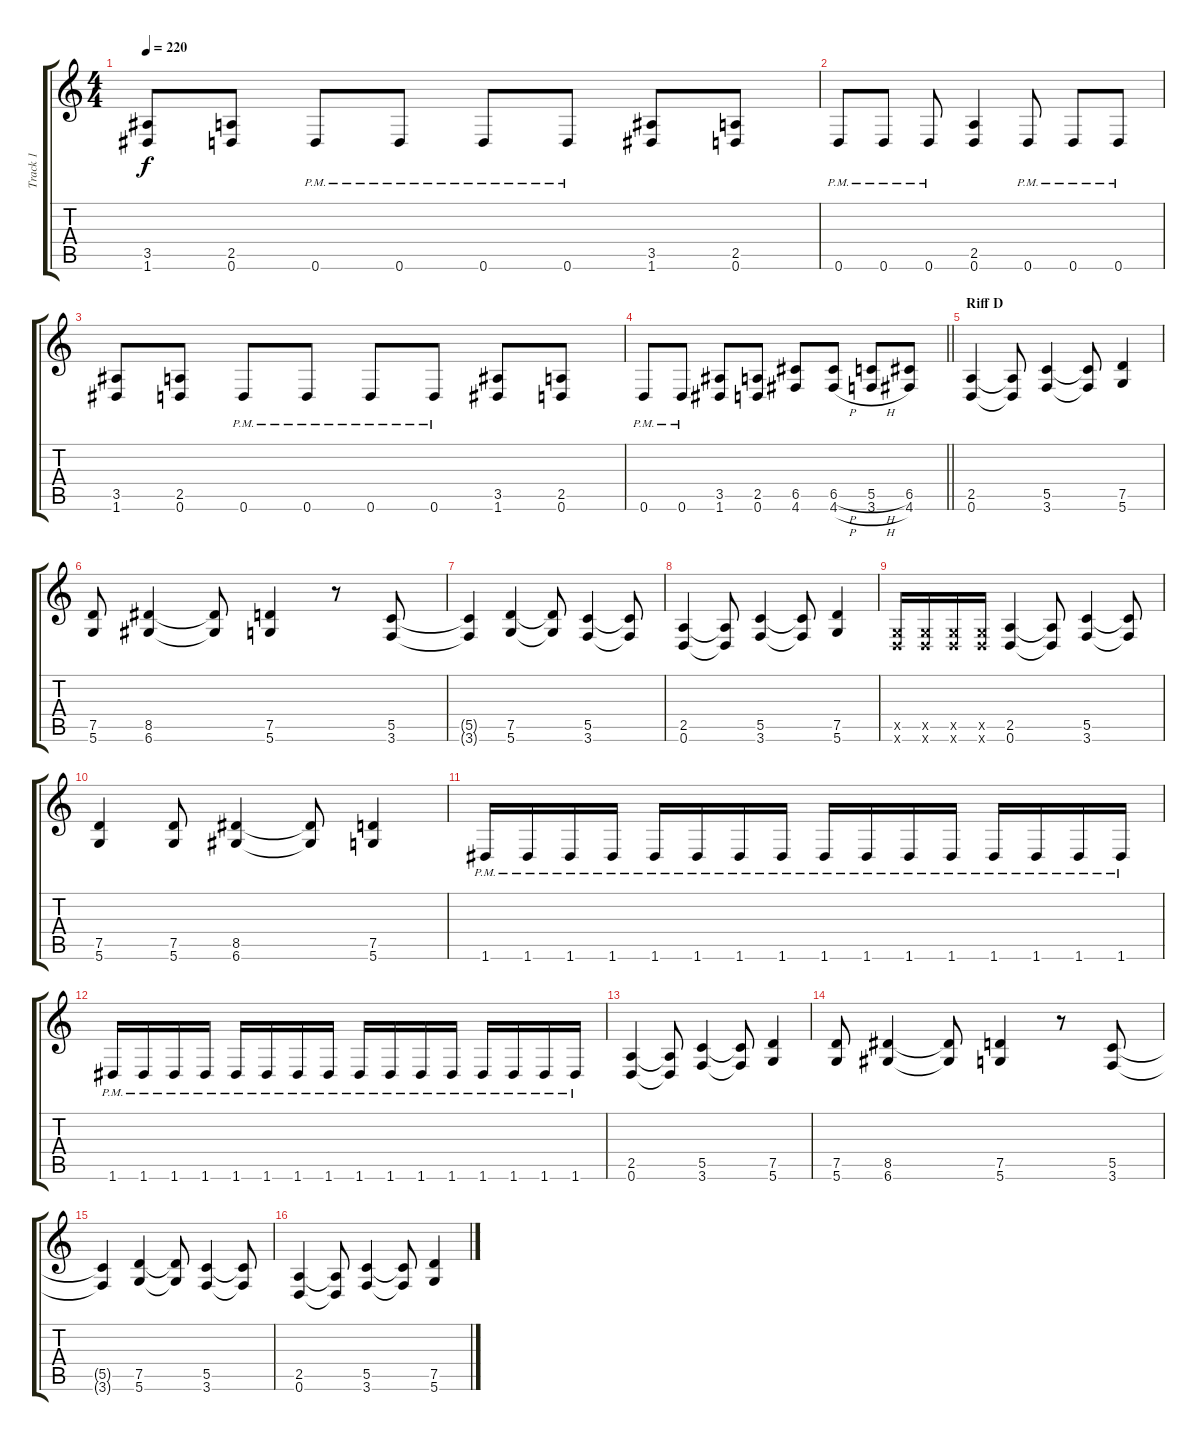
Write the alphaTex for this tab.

\track ("Track 1" "Track 1") {instrument distortionguitar}
\staff {score tabs}
\tuning (D4 A3 F3 C3 G2 D2) {hide}
\ts (4 4)
\tempo 220
\clef g2
\ks c
(3.5 1.6).8{dy f} (2.5 0.6).8 0.6{pm}.8 0.6{pm}.8 0.6{pm}.8 0.6{pm}.8 (3.5 1.6).8 (2.5 0.6).8 |
0.6{pm}.8 0.6{pm}.8 0.6{pm}.8 (2.5 0.6).4 0.6{pm}.8 0.6{pm}.8 0.6{pm}.8 |
(3.5 1.6).8 (2.5 0.6).8 0.6{pm}.8 0.6{pm}.8 0.6{pm}.8 0.6{pm}.8 (3.5 1.6).8 (2.5 0.6).8 |
\barLineRight lightlight
0.6{pm}.8 0.6{pm}.8 (3.5 1.6).8 (2.5 0.6).8 (6.5 4.6).8 (6.5{h} 4.6{h}).8 (5.5{h} 3.6{h}).8 (6.5 4.6).8 |
\section ("" "Riff D")
(2.5 0.6).4 (2.5{t} 0.6{t}).8 (5.5 3.6).4 (5.5{t} 3.6{t}).8 (7.5 5.6).4 |
(7.5 5.6).8 (8.5 6.6).4 (8.5{t} 6.6{t}).8 (7.5 5.6).4 r.8 (5.5 3.6).8 |
(5.5{t} 3.6{t}).4 (7.5 5.6).4 (7.5{t} 5.6{t}).8 (5.5 3.6).4 (5.5{t} 3.6{t}).8 |
(2.5 0.6).4 (2.5{t} 0.6{t}).8 (5.5 3.6).4 (5.5{t} 3.6{t}).8 (7.5 5.6).4 |
(0.5{x} 0.6{x}).16 (0.5{x} 0.6{x}).16 (0.5{x} 0.6{x}).16 (0.5{x} 0.6{x}).16 (2.5 0.6).4 (2.5{t} 0.6{t}).8 (5.5 3.6).4 (5.5{t} 3.6{t}).8 |
(7.5 5.6).4 (7.5 5.6).8 (8.5 6.6).4 (8.5{t} 6.6{t}).8 (7.5 5.6).4 |
1.6{pm}.16 1.6{pm}.16 1.6{pm}.16 1.6{pm}.16 1.6{pm}.16 1.6{pm}.16 1.6{pm}.16 1.6{pm}.16 1.6{pm}.16 1.6{pm}.16 1.6{pm}.16 1.6{pm}.16 1.6{pm}.16 1.6{pm}.16 1.6{pm}.16 1.6{pm}.16 |
1.6{pm}.16 1.6{pm}.16 1.6{pm}.16 1.6{pm}.16 1.6{pm}.16 1.6{pm}.16 1.6{pm}.16 1.6{pm}.16 1.6{pm}.16 1.6{pm}.16 1.6{pm}.16 1.6{pm}.16 1.6{pm}.16 1.6{pm}.16 1.6{pm}.16 1.6{pm}.16 |
(2.5 0.6).4 (2.5{t} 0.6{t}).8 (5.5 3.6).4 (5.5{t} 3.6{t}).8 (7.5 5.6).4 |
(7.5 5.6).8 (8.5 6.6).4 (8.5{t} 6.6{t}).8 (7.5 5.6).4 r.8 (5.5 3.6).8 |
(5.5{t} 3.6{t}).4 (7.5 5.6).4 (7.5{t} 5.6{t}).8 (5.5 3.6).4 (5.5{t} 3.6{t}).8 |
(2.5 0.6).4 (2.5{t} 0.6{t}).8 (5.5 3.6).4 (5.5{t} 3.6{t}).8 (7.5 5.6).4
